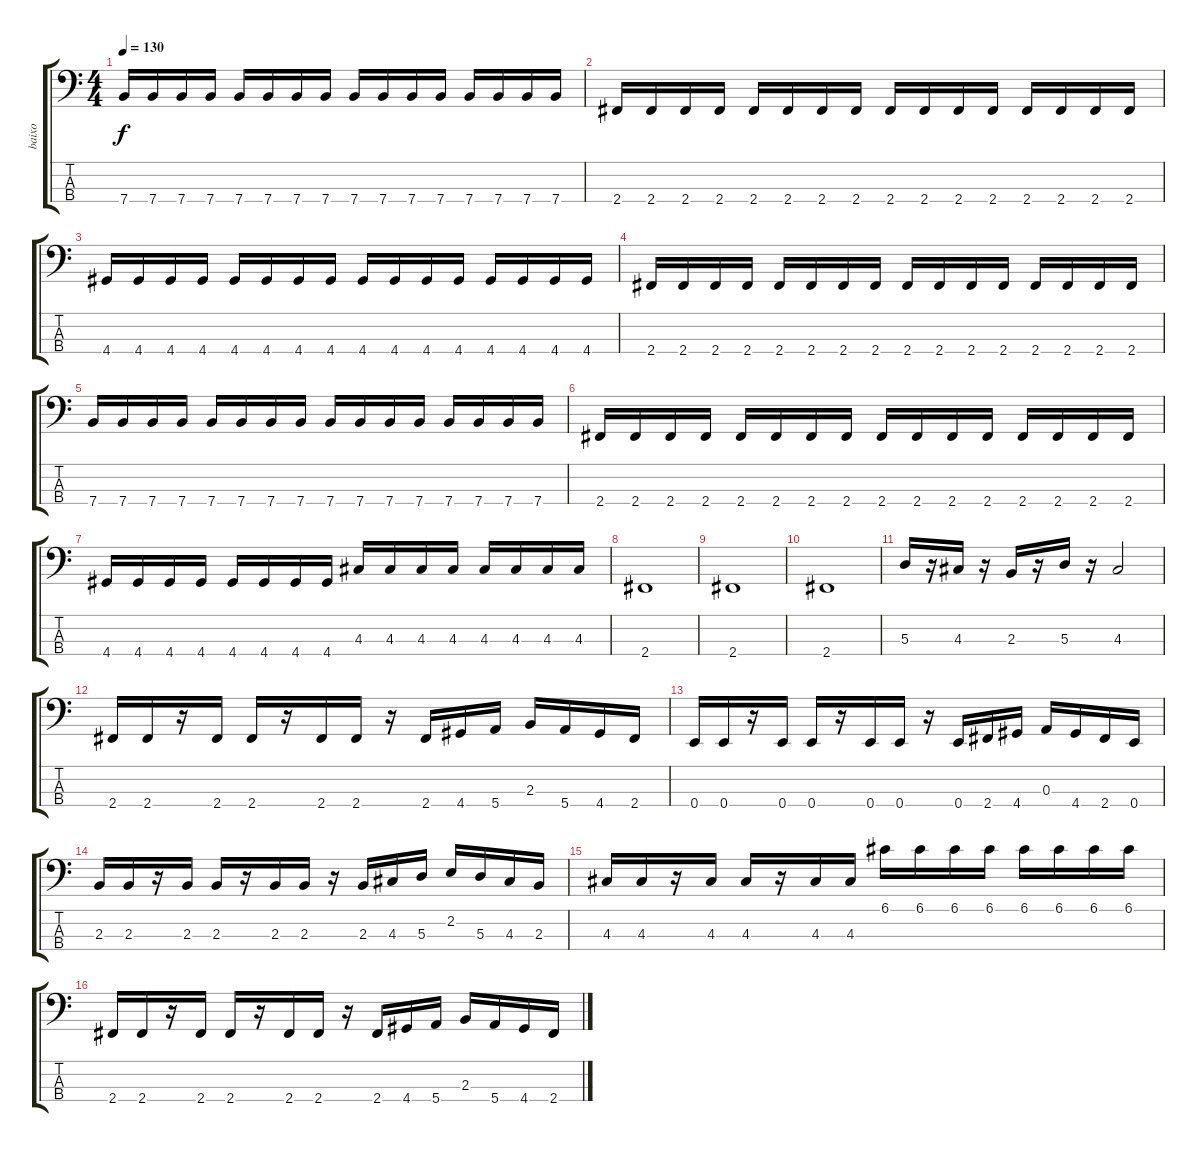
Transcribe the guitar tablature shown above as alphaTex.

\track ("baixo" "baixo") {instrument electricbassfinger}
\staff {score tabs}
\tuning (G2 D2 A1 E1) {hide}
\ts (4 4)
\tempo 130
\clef f4
\ks c
7.4.16{dy f} 7.4.16 7.4.16 7.4.16 7.4.16 7.4.16 7.4.16 7.4.16 7.4.16 7.4.16 7.4.16 7.4.16 7.4.16 7.4.16 7.4.16 7.4.16 |
2.4.16 2.4.16 2.4.16 2.4.16 2.4.16 2.4.16 2.4.16 2.4.16 2.4.16 2.4.16 2.4.16 2.4.16 2.4.16 2.4.16 2.4.16 2.4.16 |
4.4.16 4.4.16 4.4.16 4.4.16 4.4.16 4.4.16 4.4.16 4.4.16 4.4.16 4.4.16 4.4.16 4.4.16 4.4.16 4.4.16 4.4.16 4.4.16 |
2.4.16 2.4.16 2.4.16 2.4.16 2.4.16 2.4.16 2.4.16 2.4.16 2.4.16 2.4.16 2.4.16 2.4.16 2.4.16 2.4.16 2.4.16 2.4.16 |
7.4.16 7.4.16 7.4.16 7.4.16 7.4.16 7.4.16 7.4.16 7.4.16 7.4.16 7.4.16 7.4.16 7.4.16 7.4.16 7.4.16 7.4.16 7.4.16 |
2.4.16 2.4.16 2.4.16 2.4.16 2.4.16 2.4.16 2.4.16 2.4.16 2.4.16 2.4.16 2.4.16 2.4.16 2.4.16 2.4.16 2.4.16 2.4.16 |
4.4.16 4.4.16 4.4.16 4.4.16 4.4.16 4.4.16 4.4.16 4.4.16 4.3.16 4.3.16 4.3.16 4.3.16 4.3.16 4.3.16 4.3.16 4.3.16 |
2.4.1 |
2.4.1 |
2.4.1 |
5.3.16 r.16 4.3.16 r.16 2.3.16 r.16 5.3.16 r.16 4.3.2 |
2.4.16 2.4.16 r.16 2.4.16 2.4.16 r.16 2.4.16 2.4.16 r.16 2.4.16 4.4.16 5.4.16 2.3.16 5.4.16 4.4.16 2.4.16 |
0.4.16 0.4.16 r.16 0.4.16 0.4.16 r.16 0.4.16 0.4.16 r.16 0.4.16 2.4.16 4.4.16 0.3.16 4.4.16 2.4.16 0.4.16 |
2.3.16 2.3.16 r.16 2.3.16 2.3.16 r.16 2.3.16 2.3.16 r.16 2.3.16 4.3.16 5.3.16 2.2.16 5.3.16 4.3.16 2.3.16 |
4.3.16 4.3.16 r.16 4.3.16 4.3.16 r.16 4.3.16 4.3.16 6.1.16 6.1.16 6.1.16 6.1.16 6.1.16 6.1.16 6.1.16 6.1.16 |
2.4.16 2.4.16 r.16 2.4.16 2.4.16 r.16 2.4.16 2.4.16 r.16 2.4.16 4.4.16 5.4.16 2.3.16 5.4.16 4.4.16 2.4.16
